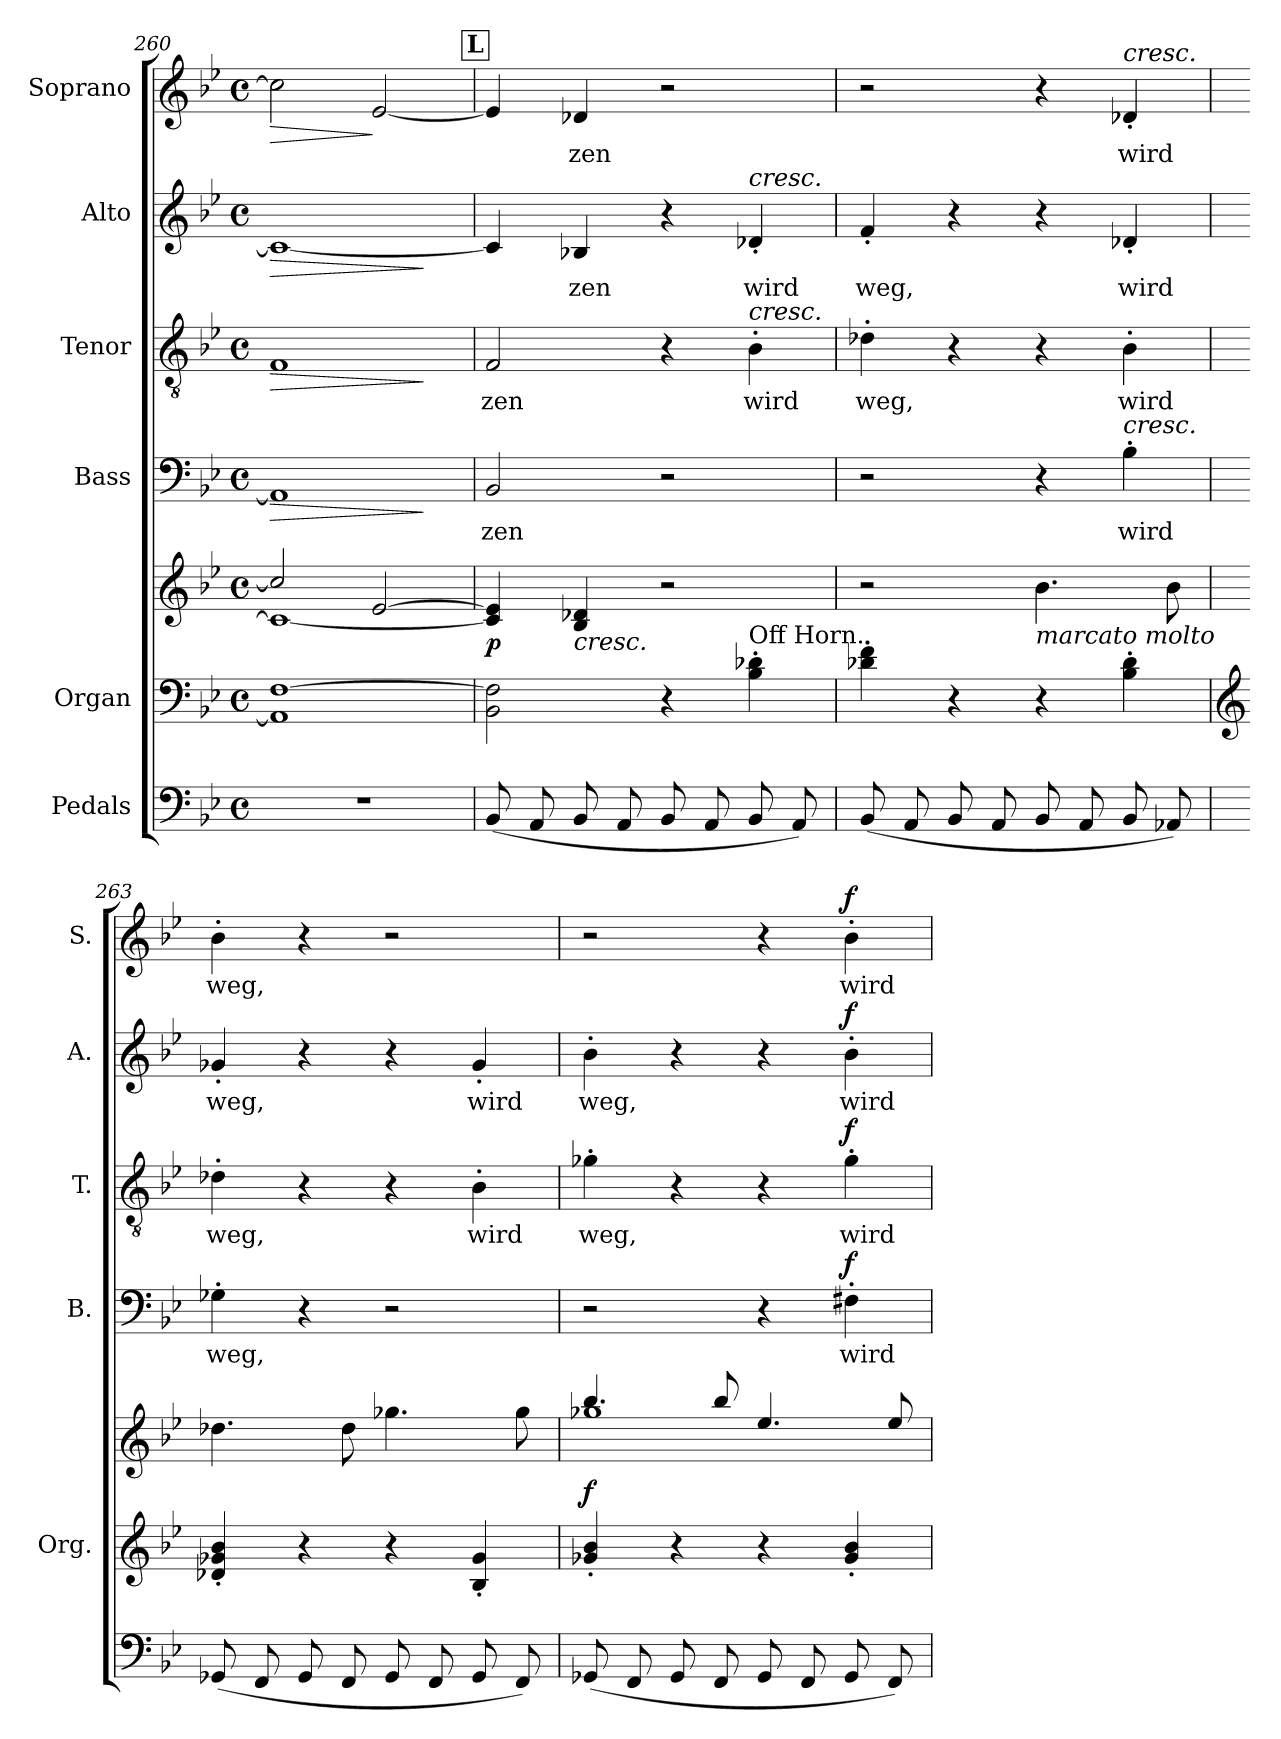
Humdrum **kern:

**kern	**kern	**kern	**dynam	**kern	**text	**dynam	**kern	**text	**dynam	**kern	**text	**dynam	**kern	**text	**dynam
*part6	*part5	*part5	*part5	*part4	*part4	*part4	*part3	*part3	*part3	*part2	*part2	*part2	*part1	*part1	*part1
*staff7	*staff6	*staff5	*staff5/6	*staff4	*staff4	*staff4	*staff3	*staff3	*staff3	*staff2	*staff2	*staff2	*staff1	*staff1	*staff1
*I"Pedals	*I"Organ	*	*	*I"Bass	*	*	*I"Tenor	*	*	*I"Alto	*	*	*I"Soprano	*	*
*	*I'Org.	*	*	*I'B.	*	*	*I'T.	*	*	*I'A.	*	*	*I'S.	*	*
*clefF4	*clefF4	*clefG2	*	*clefF4	*	*	*clefGv2	*	*	*clefG2	*	*	*clefG2	*	*
*	*	*	*	*	*	*	*ITrd7c12	*	*	*	*	*	*	*	*
*k[b-e-]	*k[b-e-]	*k[b-e-]	*	*k[b-e-]	*	*	*k[b-e-]	*	*	*k[b-e-]	*	*	*k[b-e-]	*	*
*B-:	*B-:	*B-:	*	*B-:	*	*	*B-:	*	*	*B-:	*	*	*B-:	*	*
*M4/4	*M4/4	*M4/4	*	*M4/4	*	*	*M4/4	*	*	*M4/4	*	*	*M4/4	*	*
*met(c)	*met(c)	*met(c)	*	*met(c)	*	*	*met(c)	*	*	*met(c)	*	*	*met(c)	*	*
=260	=260	=260	=260	=260	=260	=260	=260	=260	=260	=260	=260	=260	=260	=260	=260
*	*	*^	*	*	*	*	*	*	*	*	*	*	*	*	*
!	!	!	!	!	!	!	!LO:HP:b	!	!	!LO:HP:b	!	!	!LO:HP:b	!	!	!LO:HP:b
1r	1AAi] [1Fi	2cci/]	1ci_	.	1AAi]	.	>	1FFi	.	>	1ci_	.	>	2cci\]	.	>
.	.	[2e-i/	.	.	.	.	.	.	.	.	.	.	.	[2e-i/	.	]
*	*	*v	*v	*	*	*	*	*	*	*	*	*	*	*	*	*
.	.	.	.	.	.	]	.	.	]	.	.	]	.	.	.
!!LO:REH:place=s1:B:color=#000000:enc=box:fs=17.1407:t=L
=261	=261	=261	=261	=261	=261	=261	=261	=261	=261	=261	=261	=261	=261	=261	=261
!	!	!	!	!	!LO:LY:b:color=#000000	!	!	!	!	!	!	!	!	!	!
!	!	!	!	!	!	!	!	!LO:LY:b:color=#000000	!	!	!	!	!	!	!
(8BB-i/	2BB-i\ 2Fi]	4ci/] 4e-i]	p	2BB-i/	-zen	.	2FFi/	-zen	.	4ci/]	.	.	4e-i/]	.	.
8AAi/	.	.	.	.	.	.	.	.	.	.	.	.	.	.	.
!	!	!	!	!	!	!	!	!	!	!	!LO:LY:b:color=#000000	!	!	!	!
!	!	!LO:TX:b:i:t=cresc.	!	!	!	!	!	!	!	!	!	!	!	!	!
!	!	!	!	!	!	!	!	!	!	!	!	!	!	!LO:LY:b:color=#000000	!
8BB-i/	.	4B-i/ 4d-Xi	.	.	.	.	.	.	.	4B-Xi/	-zen	.	4d-Xi/	-zen	.
8AAi/	.	.	.	.	.	.	.	.	.	.	.	.	.	.	.
8BB-i/	4r	2r	.	2r	.	.	4r	.	.	4r	.	.	2r	.	.
8AAi/	.	.	.	.	.	.	.	.	.	.	.	.	.	.	.
!	!	!	!	!	!	!	!	!LO:LY:b:color=#000000	!	!	!	!	!	!	!
!	!	!	!	!	!	!	!	!	!	!LO:TX:a:i:t=cresc.	!	!	!	!	!
!	!	!	!	!	!	!	!LO:TX:a:i:t=cresc.	!	!	!	!	!	!	!	!
!	!LO:TX:a:t=Off Horn.	!	!	!	!	!	!	!	!	!	!	!	!	!	!
!	!	!	!	!	!	!	!	!	!	!	!LO:LY:b:color=#000000	!	!	!	!
8BB-i/	4B-i\' 4d-Xi'	.	.	.	.	.	4BB-'i\	wird	.	4d-X'i/	wird	.	.	.	.
8AAi/)	.	.	.	.	.	.	.	.	.	.	.	.	.	.	.
=262	=262	=262	=262	=262	=262	=262	=262	=262	=262	=262	=262	=262	=262	=262	=262
!	!	!	!	!	!	!	!	!LO:LY:b:color=#000000	!	!	!	!	!	!	!
!	!	!	!	!	!	!	!	!	!	!	!LO:LY:b:color=#000000	!	!	!	!
(8BB-i/	4d-Xi\' 4fi'	2r	.	2r	.	.	4D-X'i\	weg,	.	4f'i/	weg,	.	2r	.	.
8AAi/	.	.	.	.	.	.	.	.	.	.	.	.	.	.	.
8BB-i/	4r	.	.	.	.	.	4r	.	.	4r	.	.	.	.	.
8AAi/	.	.	.	.	.	.	.	.	.	.	.	.	.	.	.
!	!	!LO:TX:b:i:t=marcato molto	!	!	!	!	!	!	!	!	!	!	!	!	!
8BB-i/	4r	4.b-i\	.	4r	.	.	4r	.	.	4r	.	.	4r	.	.
8AAi/	.	.	.	.	.	.	.	.	.	.	.	.	.	.	.
!	!	!	!	!	!LO:LY:b:color=#000000	!	!	!	!	!	!	!	!	!	!
!	!	!	!	!	!	!	!	!LO:LY:b:color=#000000	!	!	!	!	!	!	!
!	!	!	!	!	!	!	!	!	!	!	!LO:LY:b:color=#000000	!	!	!	!
!	!	!	!	!	!	!	!	!	!	!	!	!	!LO:TX:a:i:t=cresc.	!	!
!	!	!	!	!LO:TX:a:i:t=cresc.	!	!	!	!	!	!	!	!	!	!	!
!	!	!	!	!	!	!	!	!	!	!	!	!	!	!LO:LY:b:color=#000000	!
8BB-i/	4B-i\' 4d-i'	.	.	4B-'i\	wird	.	4BB-'i\	wird	.	4d-X'i/	wird	.	4d-X'i/	wird	.
8AA-Xi/)	.	8b-i\	.	.	.	.	.	.	.	.	.	.	.	.	.
=263	=263	=263	=263	=263	=263	=263	=263	=263	=263	=263	=263	=263	=263	=263	=263
*	*clefG2	*	*	*	*	*	*	*	*	*	*	*	*	*	*
!	!	!	!	!	!LO:LY:b:color=#000000	!	!	!	!	!	!	!	!	!	!
!	!	!	!	!	!	!	!	!LO:LY:b:color=#000000	!	!	!	!	!	!	!
!	!	!	!	!	!	!	!	!	!	!	!LO:LY:b:color=#000000	!	!	!	!
!	!	!	!	!	!	!	!	!	!	!	!	!	!	!LO:LY:b:color=#000000	!
(8GG-Xi/	4d-Xi/' 4g-Xi' 4b-i'	4.dd-Xi\	.	4G-X'i\	weg,	.	4D-X'i\	weg,	.	4g-X'i/	weg,	.	4b-'i\	weg,	.
8FFi/	.	.	.	.	.	.	.	.	.	.	.	.	.	.	.
8GG-i/	4r	.	.	4r	.	.	4r	.	.	4r	.	.	4r	.	.
8FFi/	.	8dd-i\	.	.	.	.	.	.	.	.	.	.	.	.	.
8GG-i/	4r	4.gg-Xi\	.	2r	.	.	4r	.	.	4r	.	.	2r	.	.
8FFi/	.	.	.	.	.	.	.	.	.	.	.	.	.	.	.
!	!	!	!	!	!	!	!	!LO:LY:b:color=#000000	!	!	!	!	!	!	!
!	!	!	!	!	!	!	!	!	!	!	!LO:LY:b:color=#000000	!	!	!	!
8GG-i/	4B-i/' 4g-i'	.	.	.	.	.	4BB-'i\	wird	.	4g-'i/	wird	.	.	.	.
8FFi/)	.	8gg-i\	.	.	.	.	.	.	.	.	.	.	.	.	.
!!LO:LB:g=z
=264	=264	=264	=264	=264	=264	=264	=264	=264	=264	=264	=264	=264	=264	=264	=264
*	*	*^	*	*	*	*	*	*	*	*	*	*	*	*	*
!	!	!	!	!	!	!	!	!	!LO:LY:b:color=#000000	!	!	!	!	!	!	!
!	!	!	!	!	!	!	!	!	!	!	!	!LO:LY:b:color=#000000	!	!	!	!
(8GG-Xi/	4g-Xi/' 4b-i'	4.bb-i/	1gg-Xi	f	2r	.	.	4G-X'i\	weg,	.	4b-'i\	weg,	.	2r	.	.
8FFi/	.	.	.	.	.	.	.	.	.	.	.	.	.	.	.	.
8GG-i/	4r	.	.	.	.	.	.	4r	.	.	4r	.	.	.	.	.
8FFi/	.	8bb-i/	.	.	.	.	.	.	.	.	.	.	.	.	.	.
8GG-i/	4r	4.ee-i/	.	.	4r	.	.	4r	.	.	4r	.	.	4r	.	.
8FFi/	.	.	.	.	.	.	.	.	.	.	.	.	.	.	.	.
!	!	!	!	!	!	!LO:LY:b:color=#000000	!	!	!	!	!	!	!	!	!	!
!	!	!	!	!	!	!	!	!	!LO:LY:b:color=#000000	!	!	!	!	!	!	!
!	!	!	!	!	!	!	!	!	!	!	!	!LO:LY:b:color=#000000	!	!	!	!
!	!	!	!	!	!	!	!	!	!	!	!	!	!	!	!LO:LY:b:color=#000000	!
8GG-i/	4g-i/' 4b-i'	.	.	.	4F#X'i\	wird	f	4G-'i\	wird	f	4b-'i\	wird	f	4b-'i\	wird	f
8FFi/)	.	8ee-i/	.	.	.	.	.	.	.	.	.	.	.	.	.	.
*	*	*v	*v	*	*	*	*	*	*	*	*	*	*	*	*	*
=	=	=	=	=	=	=	=	=	=	=	=	=	=	=	=
*-	*-	*-	*-	*-	*-	*-	*-	*-	*-	*-	*-	*-	*-	*-	*-
